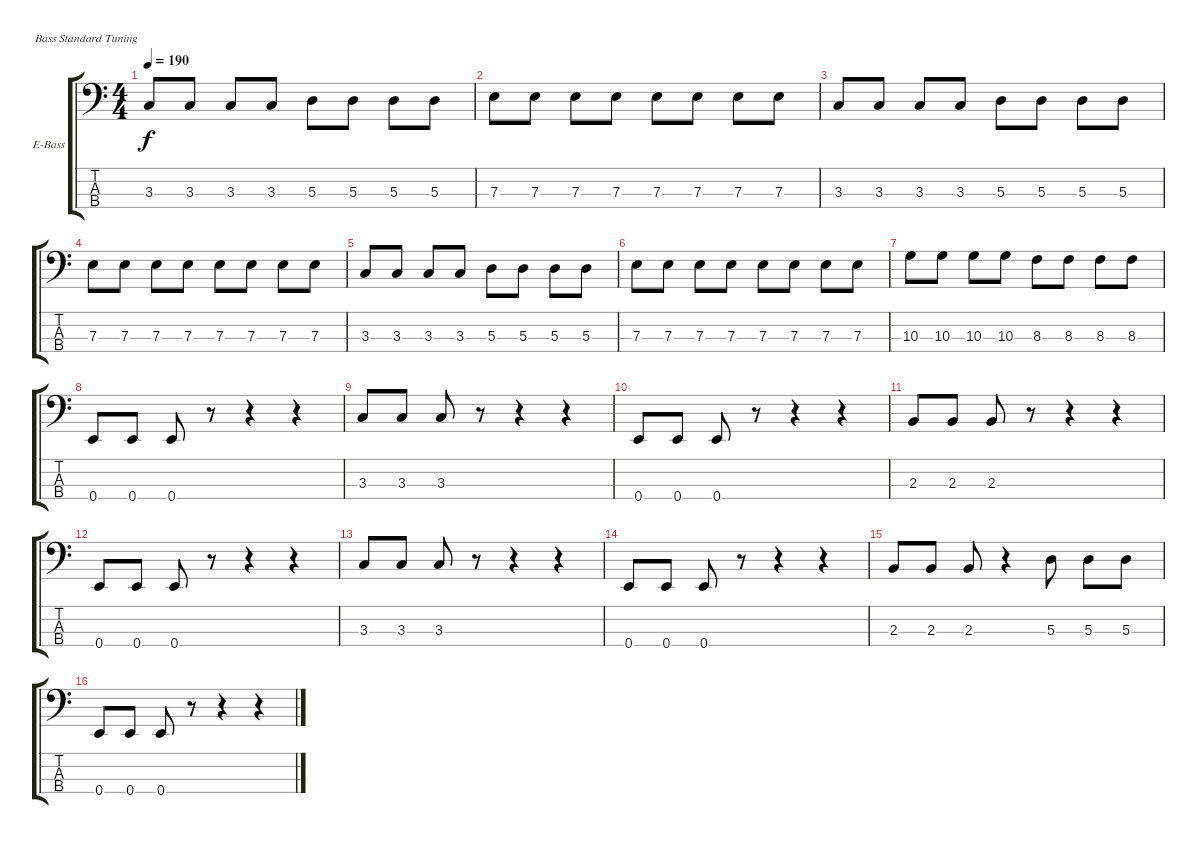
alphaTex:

\defaultSystemsLayout 4
\bracketExtendMode groupsimilarinstruments
\firstSystemTrackNameOrientation horizontal
\otherSystemsTrackNameOrientation horizontal
\track ("Electric Bass" "E-Bass") {instrument electricbassfinger}
\staff {score tabs}
\tuning (G2 D2 A1 E1)
\ts (4 4)
\tempo 190
\clef f4
\scale
0.333333
\ks c
3.3.8{dy f} 3.3.8 3.3.8 3.3.8 5.3.8 5.3.8 5.3.8 5.3.8 |
\scale
0.333333 7.3.8 7.3.8 7.3.8 7.3.8 7.3.8 7.3.8 7.3.8 7.3.8 |
\scale
0.333333 3.3.8 3.3.8 3.3.8 3.3.8 5.3.8 5.3.8 5.3.8 5.3.8 |
\scale
0.333333 7.3.8 7.3.8 7.3.8 7.3.8 7.3.8 7.3.8 7.3.8 7.3.8 |
\scale
0.333333 3.3.8 3.3.8 3.3.8 3.3.8 5.3.8 5.3.8 5.3.8 5.3.8 |
\scale
0.333333 7.3.8 7.3.8 7.3.8 7.3.8 7.3.8 7.3.8 7.3.8 7.3.8 |
\scale
0.333333 10.3.8 10.3.8 10.3.8 10.3.8 8.3.8 8.3.8 8.3.8 8.3.8 |
\scale
0.333333 0.4.8 0.4.8 0.4.8 r.8 r.4 r.4 |
\scale
0.333333 3.3.8 3.3.8 3.3.8 r.8 r.4 r.4 |
\scale
0.333333 0.4.8 0.4.8 0.4.8 r.8 r.4 r.4 |
\scale
0.333333 2.3.8 2.3.8 2.3.8 r.8 r.4 r.4 |
\scale
0.333333 0.4.8 0.4.8 0.4.8 r.8 r.4 r.4 |
\scale
0.333333 3.3.8 3.3.8 3.3.8 r.8 r.4 r.4 |
\scale
0.333333 0.4.8 0.4.8 0.4.8 r.8 r.4 r.4 |
\scale
0.333333 2.3.8 2.3.8 2.3.8 r.4 5.3.8 5.3.8 5.3.8 |
\scale
0.333333 0.4.8 0.4.8 0.4.8 r.8 r.4 r.4
